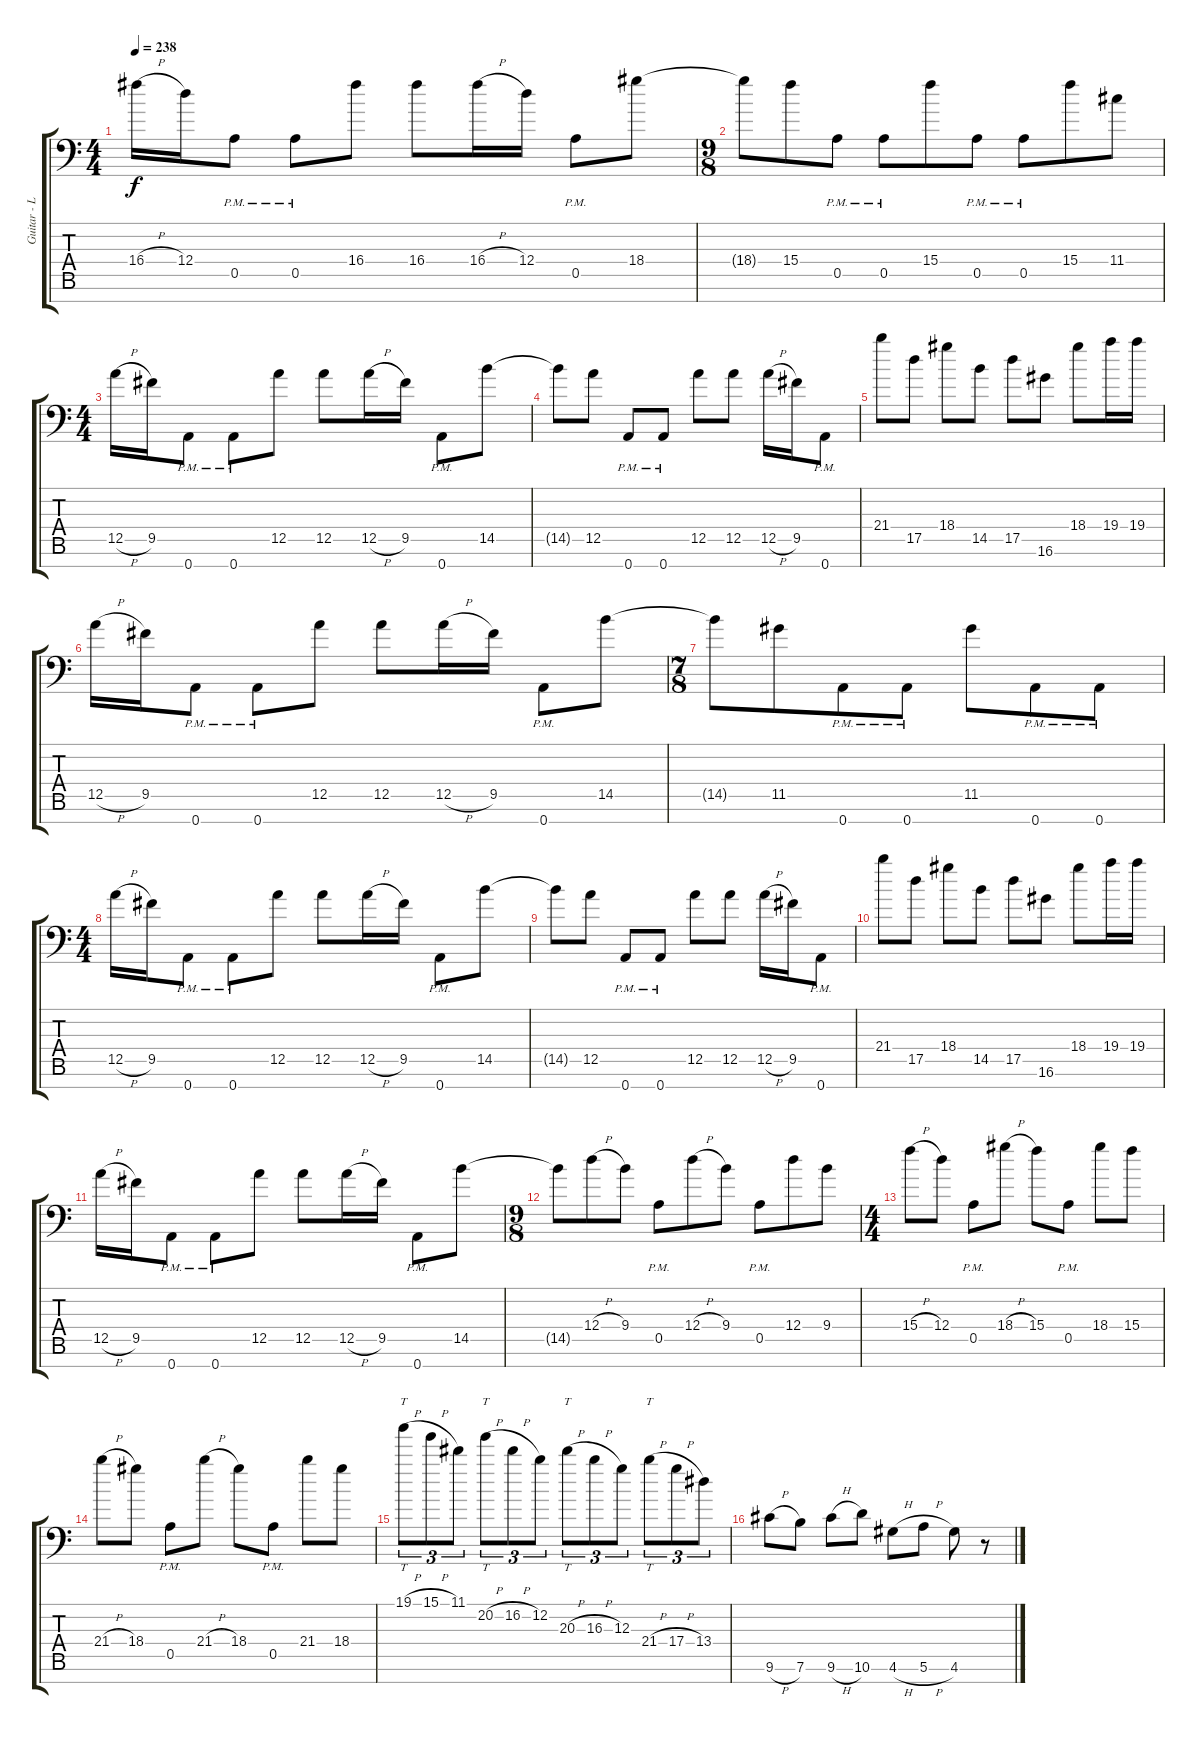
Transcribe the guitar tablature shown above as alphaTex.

\track ("Guitar - Left channel" "Guitar - L") {instrument distortionguitar}
\staff {score tabs}
\tuning (E4 B3 G3 D3 A2 E2 A1) {hide}
\ts (4 4)
\tempo 238
\clef f4
\ks c
16.4{h}.16{dy f} 12.4.16 0.5{pm}.8 0.5{pm}.8 16.4.8 16.4.8 16.4{h}.16 12.4.16 0.5{pm}.8 18.4.8 |
\ts (9 8)
18.4{t}.8 15.4.8 0.5{pm}.8 0.5{pm}.8 15.4.8 0.5{pm}.8 0.5{pm}.8 15.4.8 11.4.8 |
\ts (4 4)
12.5{h}.16 9.5.16 0.7{pm}.8 0.7{pm}.8 12.5.8 12.5.8 12.5{h}.16 9.5.16 0.7{pm}.8 14.5.8 |
14.5{t}.8 12.5.8 0.7{pm}.8 0.7{pm}.8 12.5.8 12.5.8 12.5{h}.16 9.5.16 0.7{pm}.8 |
21.4.8 17.5.8 18.4.8 14.5.8 17.5.8 16.6.8 18.4.8 19.4.16 19.4.16 |
12.5{h}.16 9.5.16 0.7{pm}.8 0.7{pm}.8 12.5.8 12.5.8 12.5{h}.16 9.5.16 0.7{pm}.8 14.5.8 |
\ts (7 8)
14.5{t}.8 11.5.8 0.7{pm}.8 0.7{pm}.8 11.5.8 0.7{pm}.8 0.7{pm}.8 |
\ts (4 4)
12.5{h}.16 9.5.16 0.7{pm}.8 0.7{pm}.8 12.5.8 12.5.8 12.5{h}.16 9.5.16 0.7{pm}.8 14.5.8 |
14.5{t}.8 12.5.8 0.7{pm}.8 0.7{pm}.8 12.5.8 12.5.8 12.5{h}.16 9.5.16 0.7{pm}.8 |
21.4.8 17.5.8 18.4.8 14.5.8 17.5.8 16.6.8 18.4.8 19.4.16 19.4.16 |
12.5{h}.16 9.5.16 0.7{pm}.8 0.7{pm}.8 12.5.8 12.5.8 12.5{h}.16 9.5.16 0.7{pm}.8 14.5.8 |
\ts (9 8)
14.5{t}.8 12.4{h}.8 9.4.8 0.5{pm}.8 12.4{h}.8 9.4.8 0.5{pm}.8 12.4.8 9.4.8 |
\ts (4 4)
15.4{h}.8 12.4.8 0.5{pm}.8 18.4{h}.8 15.4.8 0.5{pm}.8 18.4.8 15.4.8 |
21.4{h}.8 18.4.8 0.5{pm}.8 21.4{h}.8 18.4.8 0.5{pm}.8 21.4.8 18.4.8 |
19.1{h}.8{tt tu (3 2)} 15.1{h}.8{tu (3 2)} 11.1.8{tu (3 2)} 20.2{h}.8{tt tu (3 2)} 16.2{h}.8{tu (3 2)} 12.2.8{tu (3 2)} 20.3{h}.8{tt tu (3 2)} 16.3{h}.8{tu (3 2)} 12.3.8{tu (3 2)} 21.4{h}.8{tt tu (3 2)} 17.4{h}.8{tu (3 2)} 13.4.8{tu (3 2)} |
9.6{h}.8 7.6.8 9.6{h}.8 10.6.8 4.6{h}.8 5.6{h}.8 4.6.8 r.8
